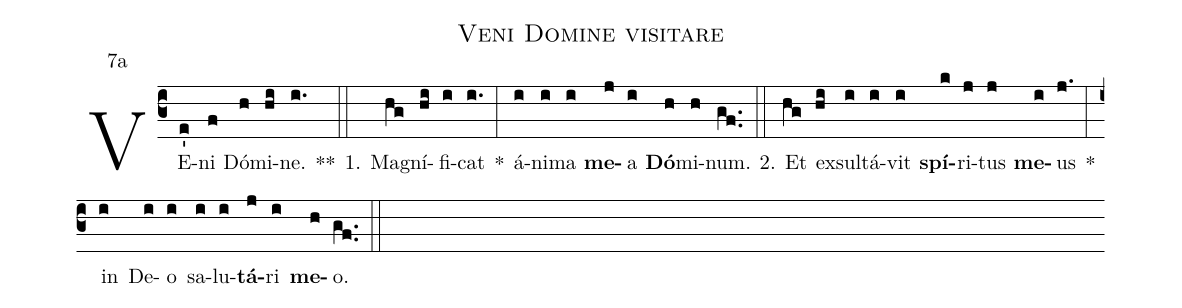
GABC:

name:Veni Domine visitare;
office-part:Antiphona;
mode:7;
annotation:7a;
%%
(c3) VE(e')ni(f) Dó(h)mi(hi)ne.(i.) **(::)
1. Ma(hg)gní(hi)fi(i)cat(i.) *(:) á(i)ni(i)ma(i) <b>me</b>(j)a(i) <b>Dó</b>(h)mi(h)num.(gf..) (::)
2. Et(hg) ex(hi)sul(i)tá(i)vit(i) <b>spí</b>(k)ri(j)tus(j) <b>me</b>(i)us(j.) *(:) in(i) De(i)o(i) sa(i)lu(i)<b>tá</b>(j)ri(i) <b>me</b>(h)o.(gf..) (::)
